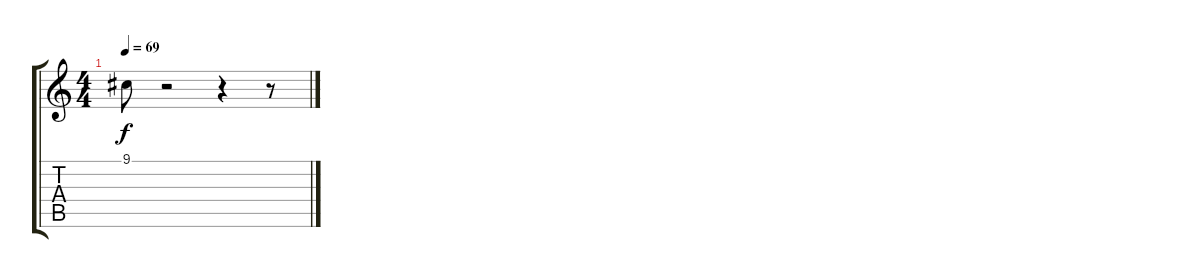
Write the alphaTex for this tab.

\track "" {instrument fx7echoes}
\staff {score tabs}
\tuning (E4 B3 G3 D3 A2 E2) {hide}
\ts (4 4)
\tempo 69
\clef g2
\ks c
9.1{t}.8{dy f} r.2 r.4 r.8
